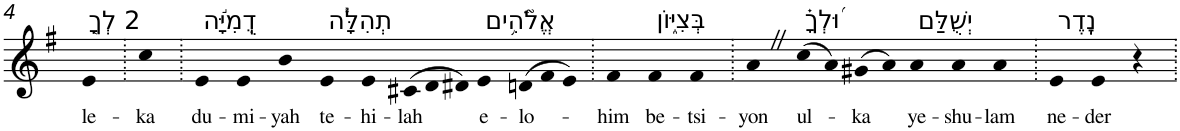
**kern	**text
*part1	*part1
*staff1	*staff1
*I"Piano	*
*I'Pno	*
!!LO:PB:g=z
*clefG2	*
*k[f#]	*
*G:	*
=4	=4
!LO:TX:a:t=2 לְךָ֤	!
!	!LO:LY:b
4e	le-
=5.	=5.
!	!LO:LY:b
4cc	-ka
=6.	=6.
!LO:TX:a:t=דֻֽמִיָּ֬ה	!
!	!LO:LY:b
4e	du-
!	!LO:LY:b
4e	-mi-
!	!LO:LY:b
4b	-yah
!LO:TX:a:t=תְהִלָּ֓ה	!
!	!LO:LY:b
4e	te-
!	!LO:LY:b
4e	-hi-
*Xtuplet	*
!	!LO:LY:b
(>12c#X	-lah
12d	.
12d#X)	.
!LO:TX:a:t=אֱלֹ֘הִ֥ים	!
!	!LO:LY:b
4e	e-
!	!LO:LY:b
(>12dn	-lo-
12f#	.
12e)	.
=7.	=7.
!	!LO:LY:b
4f#	-him
!LO:TX:a:t=בְּצִיּ֑וֹן	!
!	!LO:LY:b
4f#	be-
!	!LO:LY:b
4f#	-tsi-
=8.	=8.
!	!LO:LY:b
4aZ	-yon
!LO:TX:a:t=וּ֝לְךָ֗	!
!	!LO:LY:b
(>8cc	ul-
8a)	.
!	!LO:LY:b
(>8g#X	-ka
8a)	.
!LO:TX:a:t=יְשֻׁלַּם	!
!	!LO:LY:b
4a	ye-
!	!LO:LY:b
4a	-shu-
!	!LO:LY:b
4a	-lam
=9.	=9.
!LO:TX:a:t=נֶֽדֶר	!
!	!LO:LY:b
4e	ne-
!	!LO:LY:b
4e	-der
4r	.
=.	=.
*-	*-
